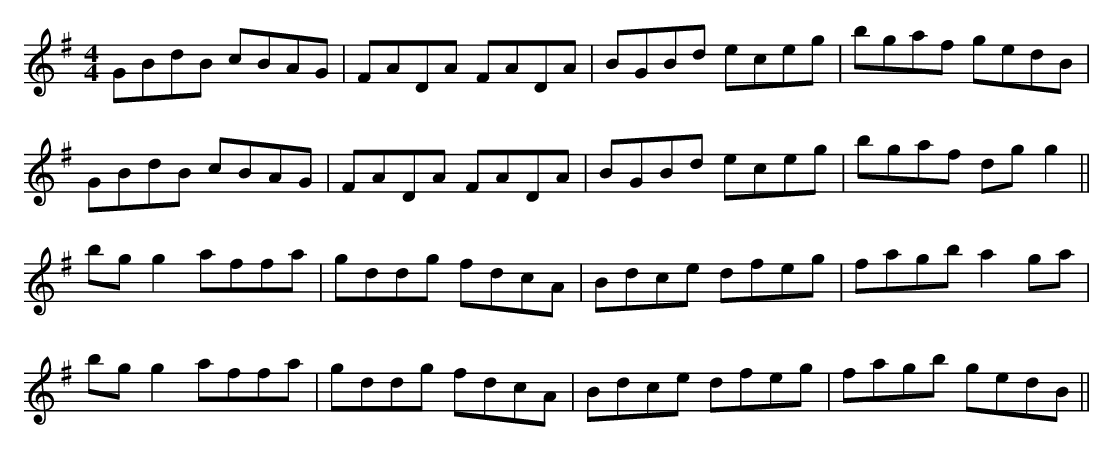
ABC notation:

X:1
M:4/4
K:G
GBdB cBAG|FADA FADA|BGBd eceg|bgaf gedB|
GBdB cBAG|FADA FADA|BGBd eceg|bgaf dg g2||
bg g2affa|gddg fdcA|Bdce dfeg|fagb a2 ga|
bg g2 affa|gddg fdcA|Bdce dfeg|fagb gedB||
